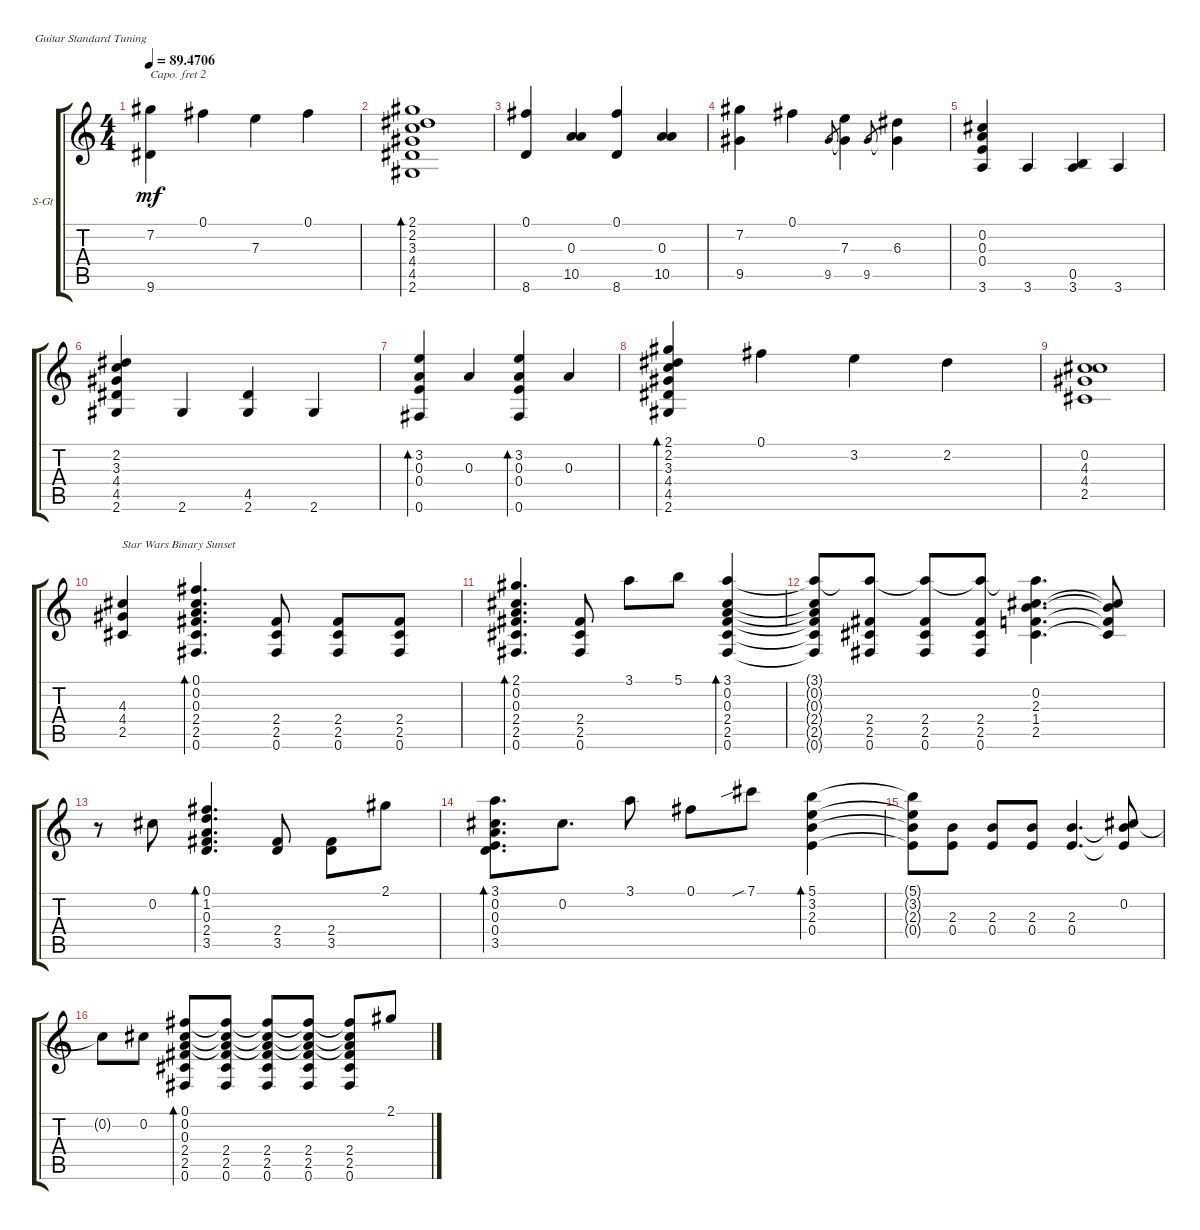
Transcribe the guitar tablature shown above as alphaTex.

\defaultSystemsLayout 4
\bracketExtendMode groupsimilarinstruments
\firstSystemTrackNameOrientation horizontal
\otherSystemsTrackNameOrientation horizontal
\track ("Steel Guitar" "S-Gt") {instrument acousticguitarsteel}
\staff {score tabs}
\capo 2
\tuning (E4 B3 G3 D3 A2 E2)
\ts (4 4)
\tempo
89.4706
\accidentals auto
\clef g2
\ottava regular
\simile none
\ks c
(9.6 7.2).4{dy mf} 0.1.4 7.3.4 0.1.4 |
(2.1 2.2 3.3 4.4 4.5 2.6).1{bd 114} |
(8.6 0.1).4 (0.3 10.5).4 (0.1 8.6).4 (0.3 10.5).4 |
(9.5 7.2).4 0.1.4 9.5.8{gr} (7.3 9.5{t}).4 9.5.8{gr} (6.3 9.5{t}).4 |
(0.2 0.3 0.4 3.6).4 3.6.4 (3.6 0.5).4 3.6.4 |
(2.2 3.3 4.4 4.5 2.6).4 2.6.4 (2.6 4.5).4 2.6.4 |
(3.2 0.3 0.4 0.6).4{bd 114} 0.3.4 (3.2 0.3 0.4 0.6).4{bd 114} 0.3.4 |
(2.6 4.5 4.4 3.3 2.2 2.1).4{bd 114} 0.1.4 3.2.4 2.2.4 |
(4.3 4.4 0.2 2.5).1 |
(4.3 4.4 2.5).4{txt "Star Wars Binary Sunset"} (0.1 0.2 0.3 2.4 2.5 0.6).4{d bd 114} (0.6 2.5 2.4).8 (0.6 2.4 2.5).8 (0.6 2.5 2.4).8 |
(0.6 2.4 2.5 0.3 0.2 2.1).4{d bd 114} (0.6 2.5 2.4).8 3.1.8 5.1.8 (3.1 0.2 0.3 2.4 2.5 0.6).4{bd 114} |
(0.6{t} 2.5{t} 2.4{t} 0.3{t} 0.2{t} 3.1{t}).8 (0.6 2.5 2.4 3.1{t}).8 (0.6 2.4 2.5 3.1{t}).8 (0.6 2.5 2.4 3.1{t}).8 (2.5 1.4 2.3 0.2 3.1{t}).4{d} (0.2{t} 2.3{t} 1.4{t} 2.5{t}).8 |
r.8 0.2.8 (1.2 0.3 2.4 3.5 0.1).4{d bd 114} (3.5 2.4).8 (3.5 2.4).8 2.1.8 |
(3.1 3.5 0.4 0.3 0.2).8{d bd 114} 0.2.8{d} 3.1.8 0.1.8 7.1{sib}.8 (5.1 3.2 2.3 0.4).4{bd 114} |
(5.1{t} 3.2{t} 2.3{t} 0.4{t}).8 (0.4 2.3).8 (0.4 2.3).8 (0.4 2.3).8 (0.4 2.3).4{d} (2.3{t} 0.4{t} 0.2).8 |
0.2{t}.8 0.2.8 (0.1 0.2 0.3 2.4 2.5 0.6).8{bd 114} (0.6 2.5 2.4 0.3{t} 0.2{t} 0.1{t}).8 (0.6 2.4 2.5 0.3{t} 0.2{t} 0.1{t}).8 (0.6 2.5 2.4 0.3{t} 0.2{t} 0.1{t}).8 (0.6 2.5 2.4 0.3{t} 0.2{t} 0.1{t}).8 2.1.8
